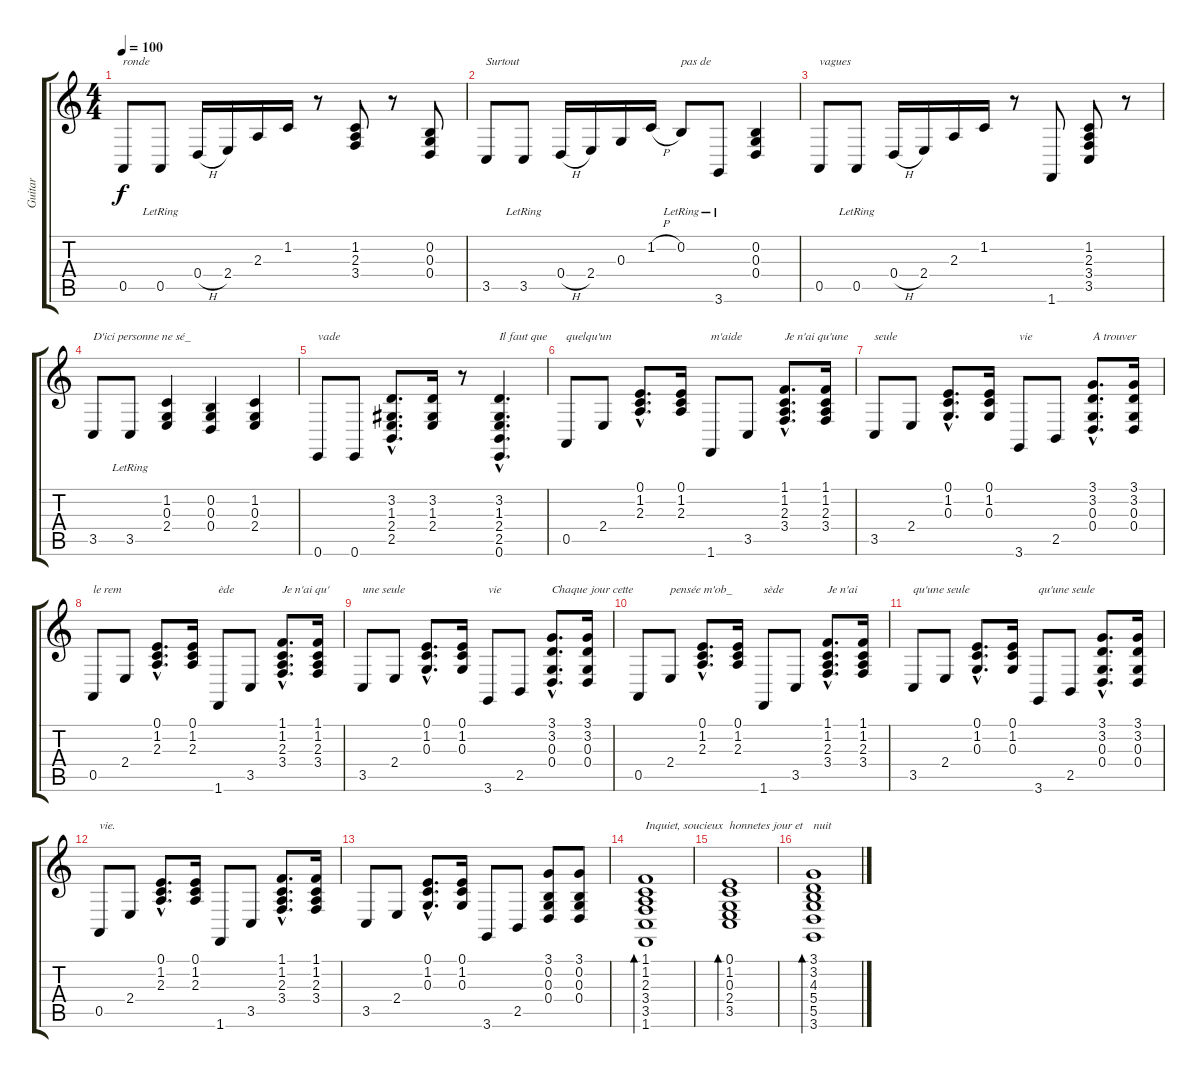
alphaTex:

\track ("Guitar" "Guitar") {instrument brightacousticpiano}
\staff {score tabs}
\tuning (E4 B3 G3 D3 A2 E2) {hide}
\ts (4 4)
\tempo 100
\clef g2
\ks c
0.5.8{txt "ronde" dy f} 0.5{lr}.8 0.4{h}.16 2.4.16 2.3.16 1.2.16 r.8 (1.2 2.3 3.4).8 r.8 (0.2 0.3 0.4).8 |
3.5.8{txt "Surtout"} 3.5{lr}.8 0.4{h}.16 2.4.16 0.3.16 1.2{h}.16 0.2{lr}.8{txt "pas de"} 3.6{lr}.8 (0.2 0.3 0.4).4 |
0.5.8{txt "vagues"} 0.5{lr}.8 0.4{h}.16 2.4.16 2.3.16 1.2.16 r.8 1.6.8 (1.2 2.3 3.4 3.5).8 r.8 |
3.5.8{txt "D'ici personne ne sé_"} 3.5{lr}.8 (1.2 0.3 2.4).4 (0.2 0.3 0.4).4 (1.2 0.3 2.4).4 |
0.6.8{txt "vade"} 0.6.8 (3.2{hac} 1.3{hac} 2.4{hac} 2.5{hac}).8{d} (3.2 1.3 2.4).16 r.8 (3.2{hac} 1.3{hac} 2.4{hac} 2.5{hac} 0.6{hac}).4{d txt "Il faut que"} |
0.5.8{txt "quelqu'un"} 2.4.8 (0.1{hac} 1.2{hac} 2.3{hac}).8{d} (0.1 1.2 2.3).16 1.6.8{txt "m'aide"} 3.5.8 (1.1{hac} 1.2{hac} 2.3{hac} 3.4{hac}).8{d txt "Je n'ai qu'une "} (1.1 1.2 2.3 3.4).16 |
3.5.8{txt "seule"} 2.4.8 (0.1{hac} 1.2{hac} 0.3{hac}).8{d} (0.1 1.2 0.3).16 3.6.8{txt "vie"} 2.5.8 (3.1{hac} 3.2{hac} 0.3{hac} 0.4{hac}).8{d txt "A trouver "} (3.1 3.2 0.3 0.4).16 |
0.5.8{txt "le rem"} 2.4.8 (0.1{hac} 1.2{hac} 2.3{hac}).8{d} (0.1 1.2 2.3).16 1.6.8{txt "ède"} 3.5.8 (1.1{hac} 1.2{hac} 2.3{hac} 3.4{hac}).8{d txt "Je n'ai qu'"} (1.1 1.2 2.3 3.4).16 |
3.5.8{txt "une seule"} 2.4.8 (0.1{hac} 1.2{hac} 0.3{hac}).8{d} (0.1 1.2 0.3).16 3.6.8{txt "vie"} 2.5.8 (3.1{hac} 3.2{hac} 0.3{hac} 0.4{hac}).8{d txt "Chaque jour cette"} (3.1 3.2 0.3 0.4).16 |
0.5.8 2.4.8{txt "pensée m'ob_"} (0.1{hac} 1.2{hac} 2.3{hac}).8{d} (0.1 1.2 2.3).16 1.6.8{txt "sède"} 3.5.8 (1.1{hac} 1.2{hac} 2.3{hac} 3.4{hac}).8{d txt "Je n'ai"} (1.1 1.2 2.3 3.4).16 |
3.5.8{txt "qu'une seule"} 2.4.8 (0.1{hac} 1.2{hac} 0.3{hac}).8{d} (0.1 1.2 0.3).16 3.6.8{txt "qu'une seule"} 2.5.8 (3.1{hac} 3.2{hac} 0.3{hac} 0.4{hac}).8{d} (3.1 3.2 0.3 0.4).16 |
0.5.8{txt "vie."} 2.4.8 (0.1{hac} 1.2{hac} 2.3{hac}).8{d} (0.1 1.2 2.3).16 1.6.8 3.5.8 (1.1{hac} 1.2{hac} 2.3{hac} 3.4{hac}).8{d} (1.1 1.2 2.3 3.4).16 |
3.5.8 2.4.8 (0.1{hac} 1.2{hac} 0.3{hac}).8{d} (0.1 1.2 0.3).16 3.6.8 2.5.8 (3.1 0.2 0.3 0.4).8 (3.1 0.2 0.3 0.4).8 |
(1.1 1.2 2.3 3.4 3.5 1.6).1{bd 240 txt "Inquiet, soucieux"} |
(0.1 1.2 0.3 2.4 3.5).1{bd 240 txt "honnetes jour et"} |
(3.1 3.2 4.3 5.4 5.5 3.6).1{bd 240 txt "nuit"}
